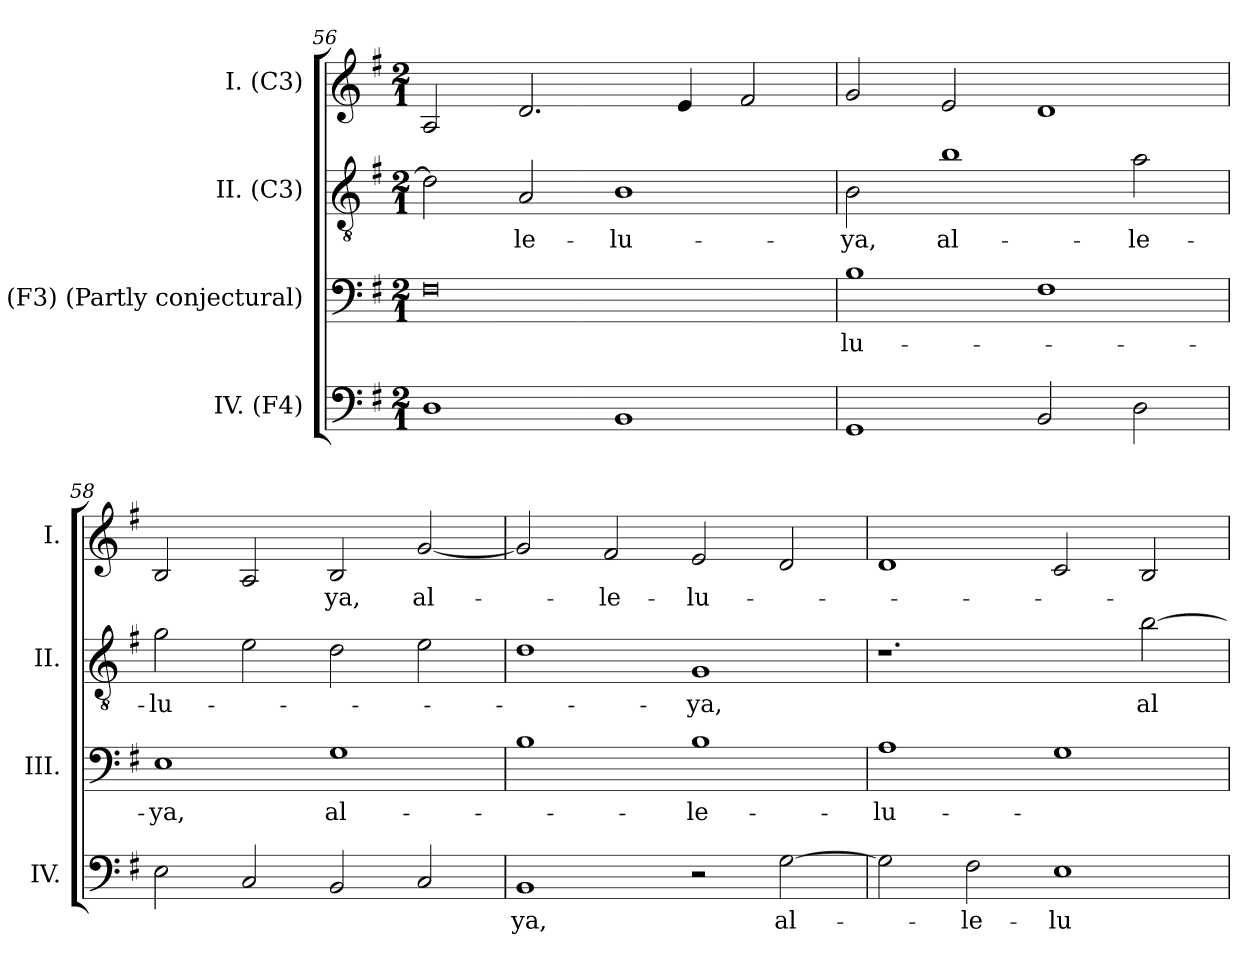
**kern	**text	**kern	**text	**kern	**text	**kern	**text
*part4	*part4	*part3	*part3	*part2	*part2	*part1	*part1
*staff4	*staff4	*staff3	*staff3	*staff2	*staff2	*staff1	*staff1
*I"IV. (F4)	*	*I"III. (F3) (Partly conjectural)	*	*I"II. (C3)	*	*I"I. (C3)	*
*I'IV.	*	*I'III.	*	*I'II.	*	*I'I.	*
*clefF4	*	*clefF4	*	*clefGv2	*	*clefG2	*
*	*	*ITrd7c12	*	*ITrd7c12	*	*	*
*k[f#]	*	*k[f#]	*	*k[f#]	*	*k[f#]	*
*G:	*	*G:	*	*G:	*	*G:	*
*M2/1	*	*M2/1	*	*M2/1	*	*M2/1	*
=56	=56	=56	=56	=56	=56	=56	=56
1Di	.	0FF#i	.	2Di\]	.	2Ai/	.
!	!	!	!	!	!LO:LY:b:color=#000000	!	!
.	.	.	.	2AAi/	-le-	2.di/	.
!	!	!	!	!	!LO:LY:b:color=#000000	!	!
1BBi	.	.	.	1BBi	-lu-	.	.
.	.	.	.	.	.	4ei/	.
.	.	.	.	.	.	2f#i/	.
=57	=57	=57	=57	=57	=57	=57	=57
!	!	!	!LO:LY:b:color=#000000	!	!	!	!
!	!	!	!	!	!LO:LY:b:color=#000000	!	!
1GGi	.	1BBi	-lu-	2BBi\	-ya,	2gi/	.
!	!	!	!	!	!LO:LY:b:color=#000000	!	!
.	.	.	.	1Bi	al-	2ei/	.
2BBi/	.	1FF#i	.	.	.	1di	.
!	!	!	!	!	!LO:LY:b:color=#000000	!	!
2Di\	.	.	.	2Ai\	-le-	.	.
=58	=58	=58	=58	=58	=58	=58	=58
!	!	!	!LO:LY:b:color=#000000	!	!	!	!
!	!	!	!	!	!LO:LY:b:color=#000000	!	!
2Ei\	.	1EEi	-ya,	2Gi\	-lu-	2Bi/	.
2Ci/	.	.	.	2Ei\	.	2Ai/	.
!	!	!	!LO:LY:b:color=#000000	!	!	!	!
!	!	!	!	!	!	!	!LO:LY:b:color=#000000
2BBi/	.	1GGi	al-	2Di\	.	2Bi/	-ya,
!	!	!	!	!	!	!	!LO:LY:b:color=#000000
2Ci/	.	.	.	2Ei\	.	[2gi/	al-
=59	=59	=59	=59	=59	=59	=59	=59
!	!LO:LY:b:color=#000000	!	!	!	!	!	!
1BBi	-ya,	1BBi	.	1Di	.	2gi/]	.
!	!	!	!	!	!	!	!LO:LY:b:color=#000000
.	.	.	.	.	.	2f#i/	-le-
!	!	!	!LO:LY:b:color=#000000	!	!	!	!
!	!	!	!	!	!LO:LY:b:color=#000000	!	!
!	!	!	!	!	!	!	!LO:LY:b:color=#000000
2r	.	1BBi	-le-	1GGi	-ya,	2ei/	-lu-
!	!LO:LY:b:color=#000000	!	!	!	!	!	!
[2Gi\	al-	.	.	.	.	2di/	.
!!LO:LB:g=z
=60	=60	=60	=60	=60	=60	=60	=60
!	!	!	!LO:LY:b:color=#000000	!	!	!	!
2Gi\]	.	1AAi	-lu-	1.r	.	1di	.
!	!LO:LY:b:color=#000000	!	!	!	!	!	!
2F#i\	-le-	.	.	.	.	.	.
!	!LO:LY:b:color=#000000	!	!	!	!	!	!
1Ei	-lu-	1GGi	.	.	.	2ci/	.
!	!	!	!	!	!LO:LY:b:color=#000000	!	!
.	.	.	.	[2Bi\	al-	2Bi/	.
=	=	=	=	=	=	=	=
*-	*-	*-	*-	*-	*-	*-	*-
